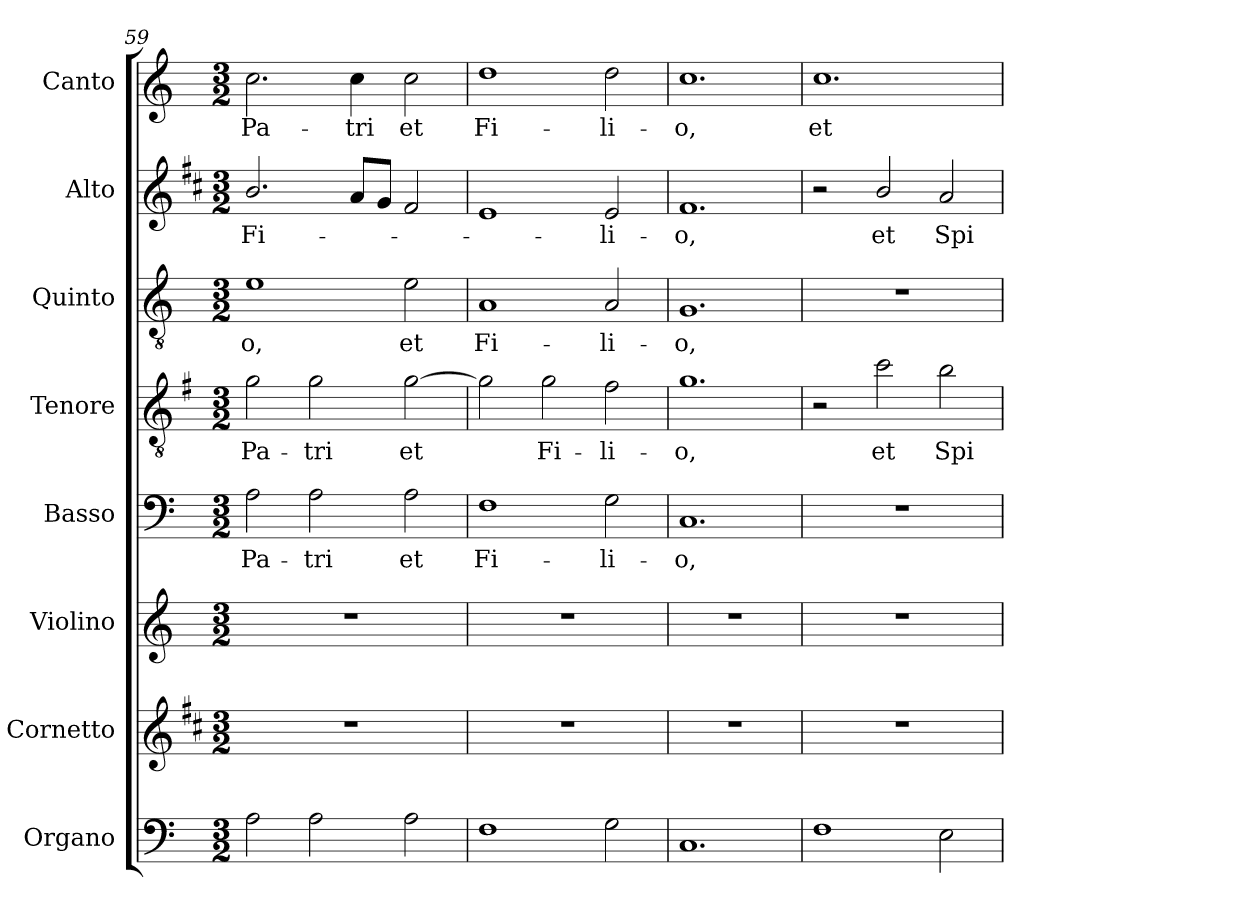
**kern	**kern	**kern	**kern	**text	**kern	**text	**kern	**text	**kern	**text	**kern	**text
*part8	*part7	*part6	*part5	*part5	*part4	*part4	*part3	*part3	*part2	*part2	*part1	*part1
*staff8	*staff7	*staff6	*staff5	*staff5	*staff4	*staff4	*staff3	*staff3	*staff2	*staff2	*staff1	*staff1
*I"Organo	*I"Cornetto	*I"Violino	*I"Basso	*	*I"Tenore	*	*I"Quinto	*	*I"Alto	*	*I"Canto	*
*I'Or	*I'Cto.	*I'Vln.	*I'B	*	*I'T	*	*	*	*I'A	*	*I'C	*
!!LO:PB:g=z
*clefF4	*clefG2	*clefG2	*clefF4	*	*clefGv2	*	*clefGv2	*	*clefG2	*	*clefG2	*
*	*ITrd1c2	*	*	*	*ITrd4c7	*	*	*	*ITrd1c2	*	*	*
*k[]	*k[]	*k[]	*k[]	*	*k[]	*	*k[]	*	*k[]	*	*k[]	*
*C:	*C:	*C:	*C:	*	*C:	*	*C:	*	*C:	*	*C:	*
*M3/2	*M3/2	*M3/2	*M3/2	*	*M3/2	*	*M3/2	*	*M3/2	*	*M3/2	*
=59	=59	=59	=59	=59	=59	=59	=59	=59	=59	=59	=59	=59
!	!	!	!	!LO:LY:b	!	!LO:LY:b	!	!LO:LY:b	!	!LO:LY:b	!	!LO:LY:b
2A\	1.r	1.r	2A\	Pa-	2c\	Pa-	1e	-o,	2.a/	Fi-	2.cc\	Pa-
!	!	!	!	!LO:LY:b	!	!LO:LY:b	!	!	!	!	!	!
2A\	.	.	2A\	-tri	2c\	-tri	.	.	.	.	.	.
!	!	!	!	!	!	!	!	!	!	!	!	!LO:LY:b
.	.	.	.	.	.	.	.	.	8g/L	.	4cc\	-tri
.	.	.	.	.	.	.	.	.	8f/J	.	.	.
!	!	!	!	!LO:LY:b	!	!LO:LY:b	!	!LO:LY:b	!	!	!	!LO:LY:b
2A\	.	.	2A\	et	[2c\	et	2e\	et	2e/	.	2cc\	et
=60	=60	=60	=60	=60	=60	=60	=60	=60	=60	=60	=60	=60
!	!	!	!	!LO:LY:b	!	!	!	!LO:LY:b	!	!	!	!LO:LY:b
1F	1.r	1.r	1F	Fi-	2c\]	.	1A	Fi-	1d	.	1dd	Fi-
!	!	!	!	!	!	!LO:LY:b	!	!	!	!	!	!
.	.	.	.	.	2c\	Fi-	.	.	.	.	.	.
!	!	!	!	!LO:LY:b	!	!LO:LY:b	!	!LO:LY:b	!	!LO:LY:b	!	!LO:LY:b
2G\	.	.	2G\	-li-	2B\	-li-	2A/	-li-	2d/	-li-	2dd\	-li-
=61	=61	=61	=61	=61	=61	=61	=61	=61	=61	=61	=61	=61
!	!	!	!	!LO:LY:b	!	!LO:LY:b	!	!LO:LY:b	!	!LO:LY:b	!	!LO:LY:b
1.C	1.r	1.r	1.C	-o,	1.c	-o,	1.G	-o,	1.e	-o,	1.cc	-o,
=62	=62	=62	=62	=62	=62	=62	=62	=62	=62	=62	=62	=62
!	!	!	!	!	!	!	!	!	!	!	!	!LO:LY:b
1F	1.r	1.r	1.r	.	2r	.	1.r	.	2r	.	1.cc	et
!	!	!	!	!	!	!LO:LY:b	!	!	!	!LO:LY:b	!	!
.	.	.	.	.	2f\	et	.	.	2a/	et	.	.
!	!	!	!	!	!	!LO:LY:b	!	!	!	!LO:LY:b	!	!
2E\	.	.	.	.	2e\	Spi-	.	.	2g/	Spi-	.	.
=	=	=	=	=	=	=	=	=	=	=	=	=
*-	*-	*-	*-	*-	*-	*-	*-	*-	*-	*-	*-	*-
